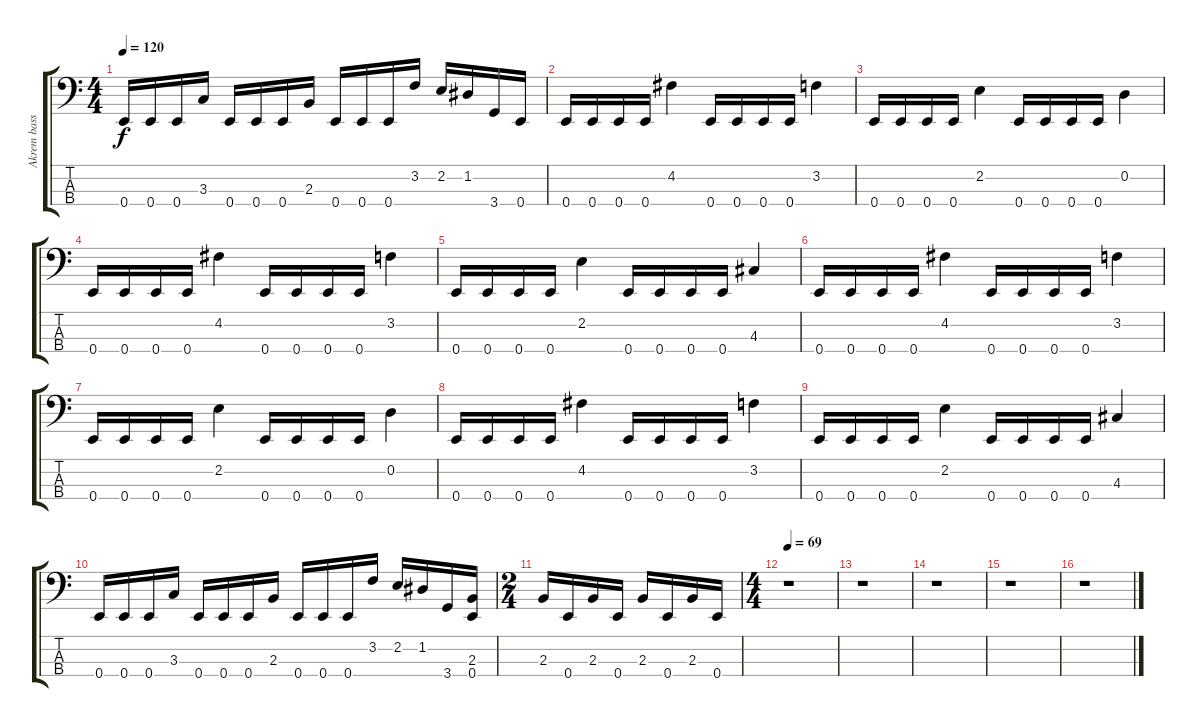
\track ("Akrem bass" "Akrem bass") {instrument electricbasspick}
\staff {score tabs}
\tuning (G2 D2 A1 E1) {hide}
\ts (4 4)
\tempo 120
\clef f4
\ks c
0.4.16{dy f} 0.4.16 0.4.16 3.3.16 0.4.16 0.4.16 0.4.16 2.3.16 0.4.16 0.4.16 0.4.16 3.2.16 2.2.16 1.2.16 3.4.16 0.4.16 |
0.4.16 0.4.16 0.4.16 0.4.16 4.2.4 0.4.16 0.4.16 0.4.16 0.4.16 3.2.4 |
0.4.16 0.4.16 0.4.16 0.4.16 2.2.4 0.4.16 0.4.16 0.4.16 0.4.16 0.2.4 |
0.4.16 0.4.16 0.4.16 0.4.16 4.2.4 0.4.16 0.4.16 0.4.16 0.4.16 3.2.4 |
0.4.16 0.4.16 0.4.16 0.4.16 2.2.4 0.4.16 0.4.16 0.4.16 0.4.16 4.3.4 |
0.4.16 0.4.16 0.4.16 0.4.16 4.2.4 0.4.16 0.4.16 0.4.16 0.4.16 3.2.4 |
0.4.16 0.4.16 0.4.16 0.4.16 2.2.4 0.4.16 0.4.16 0.4.16 0.4.16 0.2.4 |
0.4.16 0.4.16 0.4.16 0.4.16 4.2.4 0.4.16 0.4.16 0.4.16 0.4.16 3.2.4 |
0.4.16 0.4.16 0.4.16 0.4.16 2.2.4 0.4.16 0.4.16 0.4.16 0.4.16 4.3.4 |
0.4.16 0.4.16 0.4.16 3.3.16 0.4.16 0.4.16 0.4.16 2.3.16 0.4.16 0.4.16 0.4.16 3.2.16 2.2.16 1.2.16 3.4.16 (2.3 0.4).16 |
\ts (2 4)
2.3.16{volume 15} 0.4.16{volume 13} 2.3.16{volume 12} 0.4.16{volume 11} 2.3.16{volume 9} 0.4.16{volume 8} 2.3.16{volume 7} 0.4.16{volume 5} |
\ts (4 4)
\tempo 69
r.1 |
r.1 |
r.1 |
r.1 |
r.1
